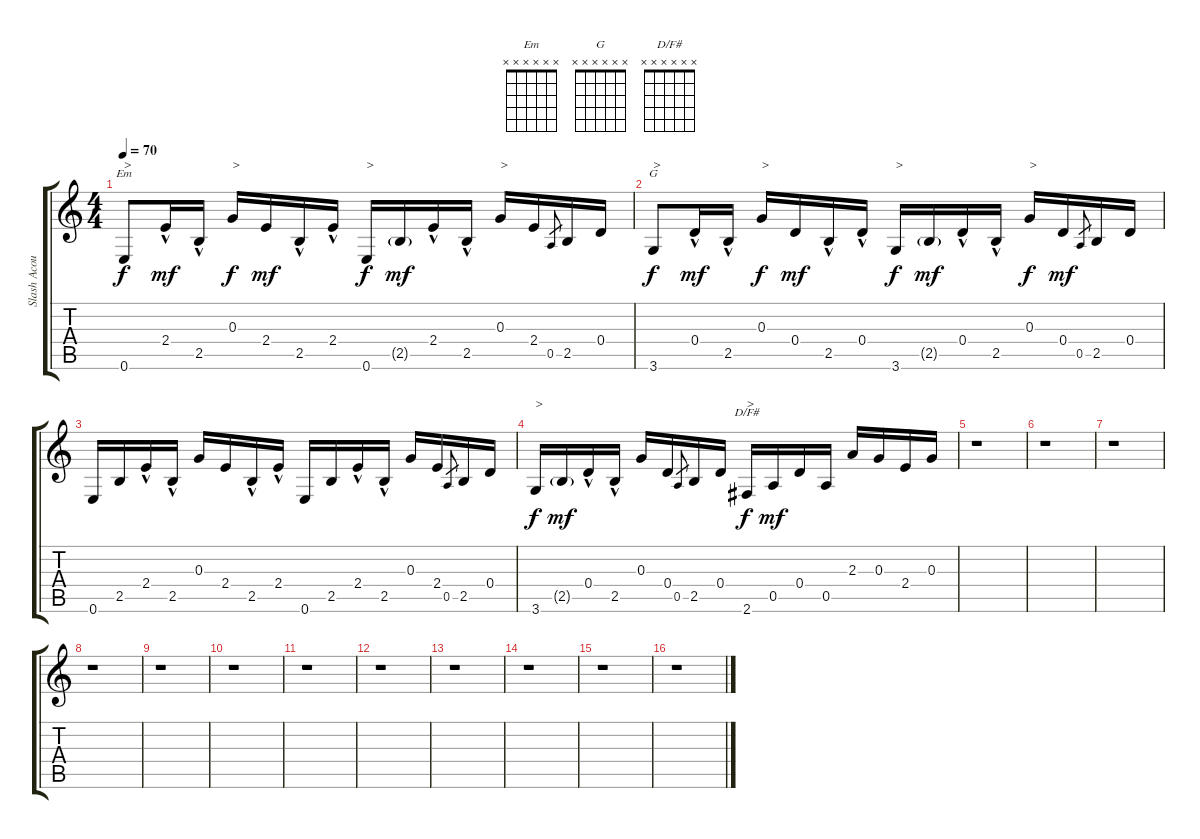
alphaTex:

\track ("Slash Acoustic " "Slash Acou") {instrument acousticguitarsteel}
\staff {score tabs}
\tuning (E4 B3 G3 D3 A2 E2) {hide}
\chord ("Em" x x x x x x) {firstfret 0}
\chord ("G" x x x x x x) {firstfret 0}
\chord ("D/F#" x x x x x x) {firstfret 0}
\ts (4 4)
\tempo 70
\clef g2
\ks c
0.6.8{ch "Em" txt ">" dy f} 2.4{hac}.16{dy mf} 2.5{hac}.16 0.3.16{txt ">" dy f} 2.4.16{dy mf} 2.5{hac}.16 2.4{hac}.16 0.6.16{txt ">" dy f} 2.5{g}.16{dy mf} 2.4{hac}.16 2.5{hac}.16 0.3.16{txt ">"} 2.4.16 0.5.8{gr} 2.5.16 0.4.16 |
3.6.8{ch "G" txt ">" dy f} 0.4{hac}.16{dy mf} 2.5{hac}.16 0.3.16{txt ">" dy f} 0.4.16{dy mf} 2.5{hac}.16 0.4{hac}.16 3.6.16{txt ">" dy f} 2.5{g}.16{dy mf} 0.4{hac}.16 2.5{hac}.16 0.3.16{txt ">" dy f} 0.4.16{dy mf} 0.5.8{gr} 2.5.16 0.4.16 |
0.6.16 2.5.16 2.4{hac}.16 2.5{hac}.16 0.3.16 2.4.16 2.5{hac}.16 2.4{hac}.16 0.6.16 2.5.16 2.4{hac}.16 2.5{hac}.16 0.3.16 2.4.16 0.5.8{gr} 2.5.16 0.4.16 |
3.6.16{txt ">" dy f} 2.5{g}.16{dy mf} 0.4{hac}.16 2.5{hac}.16 0.3.16 0.4.16 0.5.8{gr} 2.5.16 0.4.16 2.6.16{ch "D/F#" txt ">" dy f} 0.5.16{dy mf} 0.4.16 0.5.16 2.3.16 0.3.16 2.4.16 0.3.16 |
r.1 |
r.1 |
r.1 |
r.1 |
r.1 |
r.1 |
r.1 |
r.1 |
r.1 |
r.1 |
r.1 |
r.1
